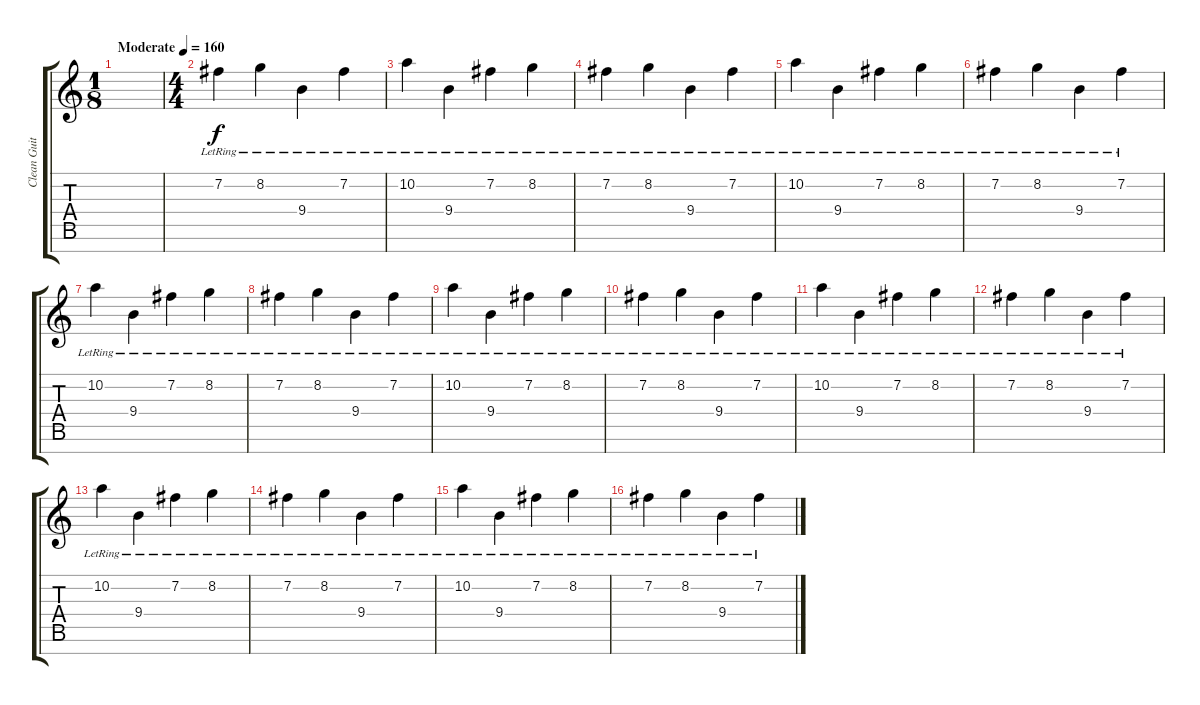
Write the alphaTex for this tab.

\track ("Clean Guitar 1" "Clean Guit") {instrument electricguitarclean}
\staff {score tabs}
\tuning (E4 B3 G3 D3 A2 E2 B1) {hide}
\ts (1 8)
\tempo (160 "Moderate")
\clef g2
\ks c
|
\ts (4 4)
7.2{lr}.4{volume 7} 8.2{lr}.4 9.4{lr}.4 7.2{lr}.4 |
10.2{lr}.4 9.4{lr}.4 7.2{lr}.4 8.2{lr}.4 |
7.2{lr}.4 8.2{lr}.4 9.4{lr}.4 7.2{lr}.4 |
10.2{lr}.4 9.4{lr}.4 7.2{lr}.4 8.2{lr}.4 |
7.2{lr}.4{volume 13} 8.2{lr}.4 9.4{lr}.4 7.2{lr}.4 |
10.2{lr}.4 9.4{lr}.4 7.2{lr}.4 8.2{lr}.4 |
7.2{lr}.4 8.2{lr}.4 9.4{lr}.4 7.2{lr}.4 |
10.2{lr}.4 9.4{lr}.4 7.2{lr}.4 8.2{lr}.4 |
7.2{lr}.4 8.2{lr}.4 9.4{lr}.4 7.2{lr}.4 |
10.2{lr}.4 9.4{lr}.4 7.2{lr}.4 8.2{lr}.4 |
7.2{lr}.4 8.2{lr}.4 9.4{lr}.4 7.2{lr}.4 |
10.2{lr}.4 9.4{lr}.4 7.2{lr}.4 8.2{lr}.4 |
7.2{lr}.4 8.2{lr}.4 9.4{lr}.4 7.2{lr}.4 |
10.2{lr}.4 9.4{lr}.4 7.2{lr}.4 8.2{lr}.4 |
7.2{lr}.4 8.2{lr}.4 9.4{lr}.4 7.2{lr}.4
